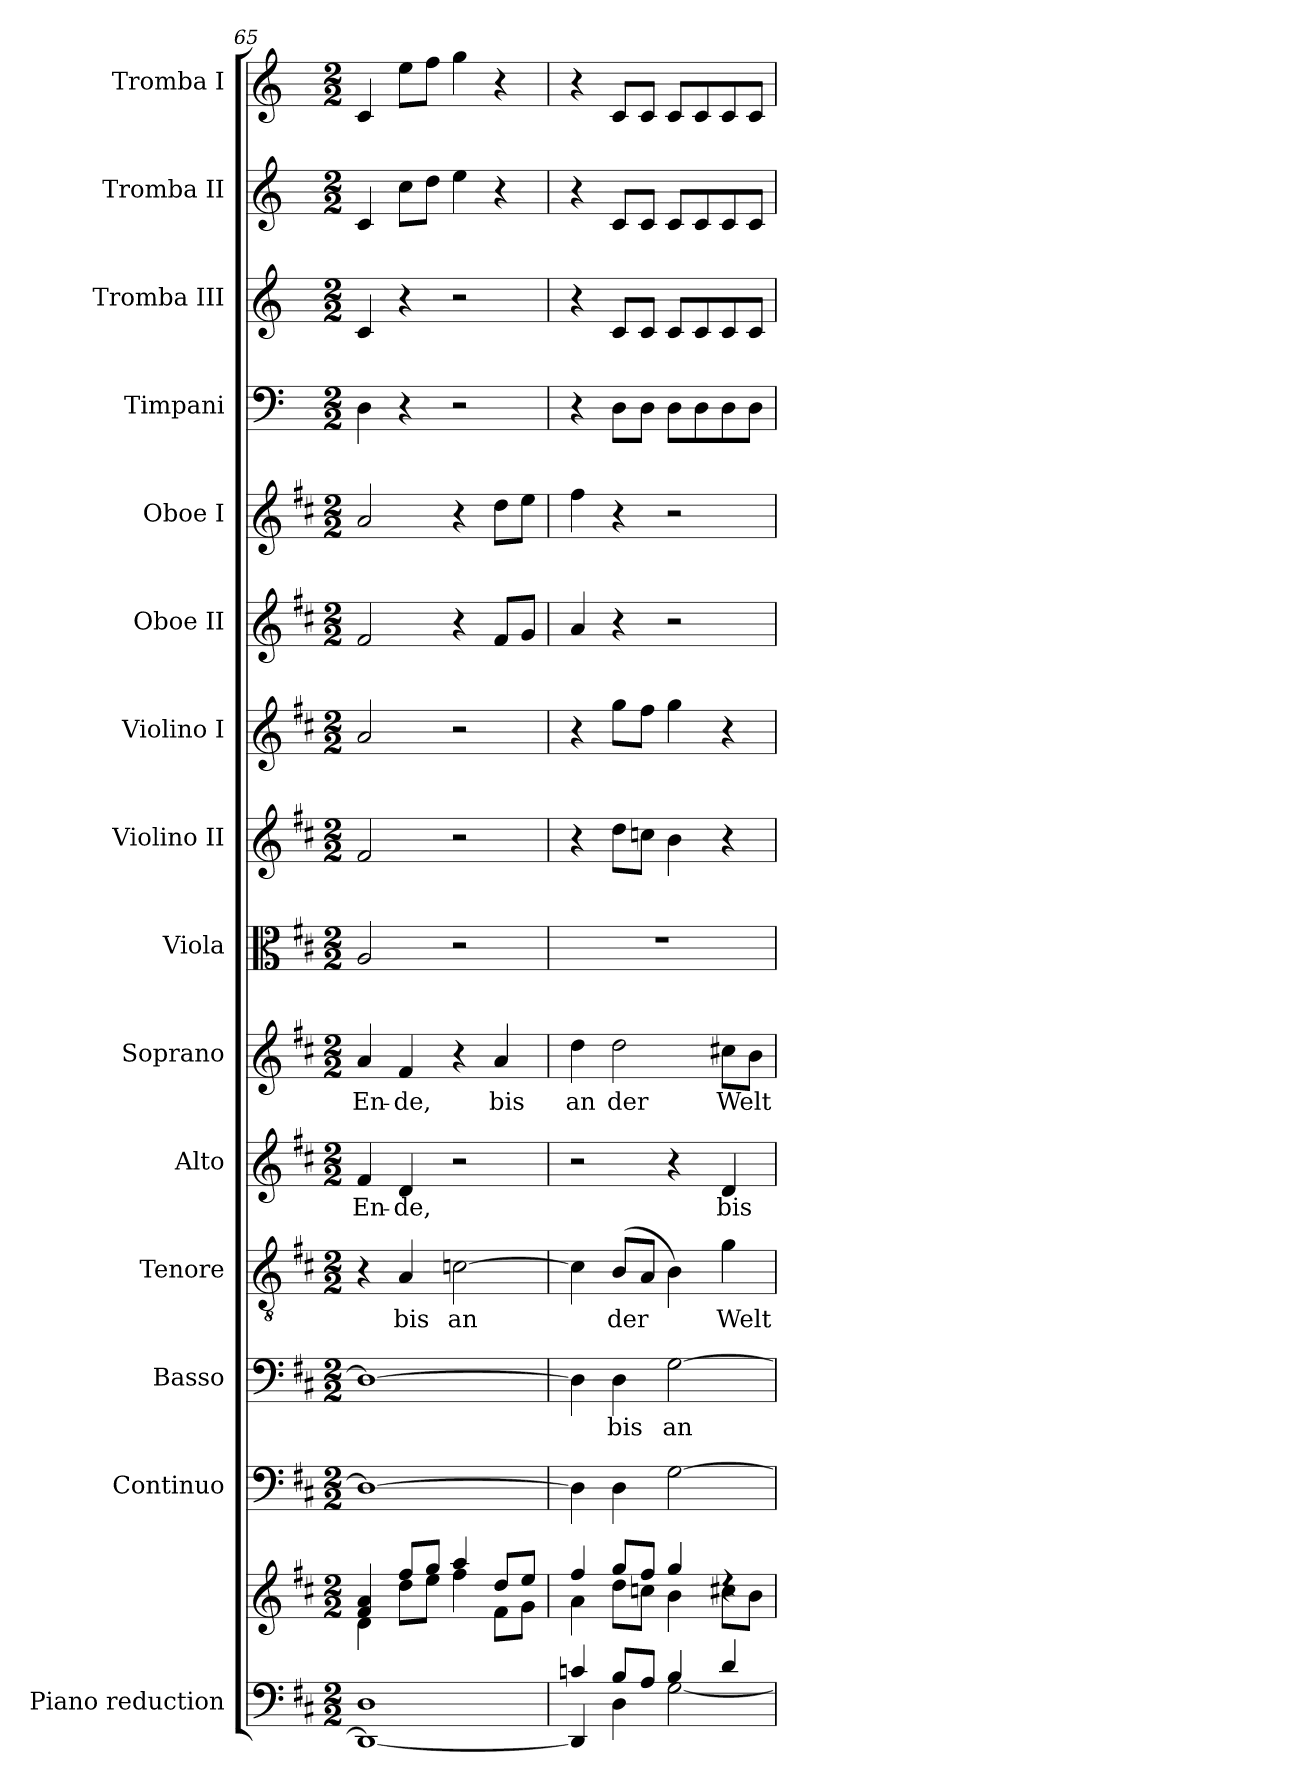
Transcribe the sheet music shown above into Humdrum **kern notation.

**kern	**kern	**kern	**kern	**text	**kern	**text	**kern	**text	**kern	**text	**kern	**kern	**kern	**kern	**kern	**kern	**kern	**kern	**kern
*part15	*part15	*part14	*part13	*part13	*part12	*part12	*part11	*part11	*part10	*part10	*part9	*part8	*part7	*part6	*part5	*part4	*part3	*part2	*part1
*staff16	*staff15	*staff14	*staff13	*staff13	*staff12	*staff12	*staff11	*staff11	*staff10	*staff10	*staff9	*staff8	*staff7	*staff6	*staff5	*staff4	*staff3	*staff2	*staff1
*I"Piano reduction	*	*I"Continuo	*I"Basso	*	*I"Tenore	*	*I"Alto	*	*I"Soprano	*	*I"Viola	*I"Violino II	*I"Violino I	*I"Oboe II	*I"Oboe I	*I"Timpani	*I"Tromba III	*I"Tromba II	*I"Tromba I
*I'Pno	*	*	*	*	*	*	*	*	*	*	*I'Vla	*I'Vln	*I'Vln	*I'Ob	*I'Ob	*I'Timp	*	*	*
*clefF4	*clefG2	*clefF4	*clefF4	*	*clefGv2	*	*clefG2	*	*clefG2	*	*clefC3	*clefG2	*clefG2	*clefG2	*clefG2	*clefF4	*clefG2	*clefG2	*clefG2
*	*	*	*	*	*	*	*	*	*	*	*	*	*	*	*	*	*ITrd-1c-2	*ITrd-1c-2	*ITrd-1c-2
*k[f#c#]	*k[f#c#]	*k[f#c#]	*k[f#c#]	*	*k[f#c#]	*	*k[f#c#]	*	*k[f#c#]	*	*k[f#c#]	*k[f#c#]	*k[f#c#]	*k[f#c#]	*k[f#c#]	*k[]	*k[f#c#]	*k[f#c#]	*k[f#c#]
*M2/2	*M2/2	*M2/2	*M2/2	*	*M2/2	*	*M2/2	*	*M2/2	*	*M2/2	*M2/2	*M2/2	*M2/2	*M2/2	*M2/2	*M2/2	*M2/2	*M2/2
=65	=65	=65	=65	=65	=65	=65	=65	=65	=65	=65	=65	=65	=65	=65	=65	=65	=65	=65	=65
*^	*^	*	*	*	*	*	*	*	*	*	*	*	*	*	*	*	*	*	*
!	!	!	!	!	!	!	!	!	!	!LO:LY:b	!	!LO:LY:b	!	!	!	!	!	!	!	!	!
1D	1DD_	4f#/ 4a/	4d\	1D_	1D_	.	4r	.	4f#/	En-	4a/	En-	2A/	2f#/	2a/	2f#/	2a/	4D\	4d/	4d/	4d/
!	!	!	!	!	!	!	!	!LO:LY:b	!	!LO:LY:b	!	!LO:LY:b	!	!	!	!	!	!	!	!	!
.	.	8ff#/L	8dd\L	.	.	.	4A/	bis	4d/	-de,	4f#/	-de,	.	.	.	.	.	4r	4r	8dd\L	8ff#\L
.	.	8gg/J	8ee\J	.	.	.	.	.	.	.	.	.	.	.	.	.	.	.	.	8ee\J	8gg\J
!	!	!	!	!	!	!	!	!LO:LY:b	!	!	!	!	!	!	!	!	!	!	!	!	!
.	.	4aa/	4ff#\	.	.	.	[2cn\	an	2r	.	4r	.	2r	2r	2r	4r	4r	2r	2r	4ff#\	4aa\
!	!	!	!	!	!	!	!	!	!	!	!	!LO:LY:b	!	!	!	!	!	!	!	!	!
.	.	8dd/L	8f#\L	.	.	.	.	.	.	.	4a/	bis	.	.	.	8f#/L	8dd\L	.	.	4r	4r
.	.	8ee/J	8g\J	.	.	.	.	.	.	.	.	.	.	.	.	8g/J	8ee\J	.	.	.	.
=66	=66	=66	=66	=66	=66	=66	=66	=66	=66	=66	=66	=66	=66	=66	=66	=66	=66	=66	=66	=66	=66
!	!	!	!	!	!	!	!	!	!	!	!	!LO:LY:b	!	!	!	!	!	!	!	!	!
4cn/	4DD/]	4ff#/	4a\	4D\]	4D\]	.	4c\]	.	2r	.	4dd\	an	1r	4r	4r	4a/	4ff#\	4r	4r	4r	4r
!	!	!	!	!	!	!LO:LY:b	!	!LO:LY:b	!	!	!	!LO:LY:b	!	!	!	!	!	!	!	!	!
8B/L	4D\	8gg/L	8dd\L	4D\	4D\	bis	(>8B/L	der	.	.	2dd\	der	.	8dd\L	8gg\L	4r	4r	8D\L	8d/L	8d/L	8d/L
8A/J	.	8ff#/J	8ccn\J	.	.	.	8A/J	.	.	.	.	.	.	8ccn\J	8ff#\J	.	.	8D\J	8d/J	8d/J	8d/J
!	!	!	!	!	!	!LO:LY:b	!	!	!	!	!	!	!	!	!	!	!	!	!	!	!
4B/	[2G\	4gg/	4b\	[2G\	[2G\	an	4B\)	.	4r	.	.	.	.	4b\	4gg\	2r	2r	8D\L	8d/L	8d/L	8d/L
.	.	.	.	.	.	.	.	.	.	.	.	.	.	.	.	.	.	8D\	8d/	8d/	8d/
!	!	!	!	!	!	!	!	!LO:LY:b	!	!LO:LY:b	!	!LO:LY:b	!	!	!	!	!	!	!	!	!
4d/	.	4rdd	8cc#X\L	.	.	.	4g\	Welt	4d/	bis	8cc#X\L	Welt	.	4r	4r	.	.	8D\	8d/	8d/	8d/
.	.	.	8b\J	.	.	.	.	.	.	.	8b\J	.	.	.	.	.	.	8D\J	8d/J	8d/J	8d/J
*v	*v	*	*	*	*	*	*	*	*	*	*	*	*	*	*	*	*	*	*	*	*
*	*v	*v	*	*	*	*	*	*	*	*	*	*	*	*	*	*	*	*	*	*
=	=	=	=	=	=	=	=	=	=	=	=	=	=	=	=	=	=	=	=
*-	*-	*-	*-	*-	*-	*-	*-	*-	*-	*-	*-	*-	*-	*-	*-	*-	*-	*-	*-
